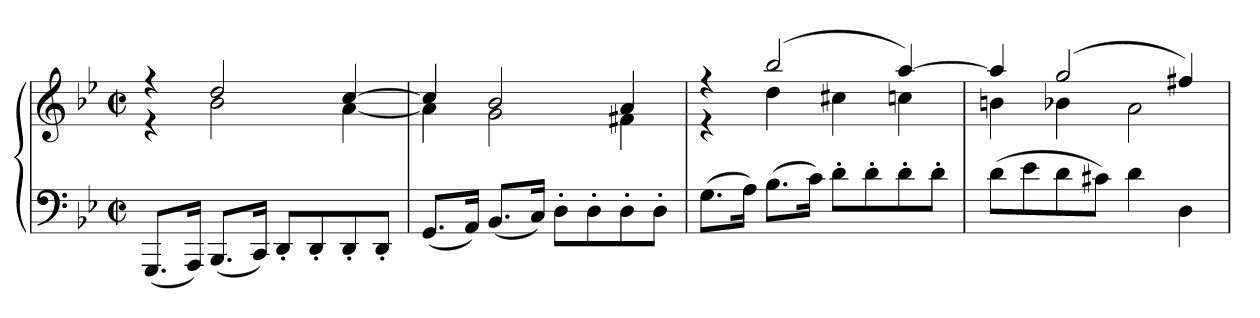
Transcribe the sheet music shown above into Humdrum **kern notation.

**kern	**kern
*part1	*part1
*staff2	*staff1
*clefF4	*clefG2
*k[b-e-]	*k[b-e-]
*M2/2	*M2/2
*met(c|)	*met(c|)
=	=
*	*^
(8.GGGL	4r	4r
16AAAJk)	.	.
(8.BBB-L	2dd	2b-
16CCJk)	.	.
8DD'L	.	.
8DD'	.	.
8DD'	[4cc	[4a
8DD'J	.	.
=77	=77	=77
(8.GGL	4cc]	4a]
16AAJk)	.	.
(8.BB-L	2b-	2g
16CJk)	.	.
8D'L	.	.
8D'	.	.
8D'	4a	4f#X
8D'J	.	.
=78	=78	=78
(8.GL	4r	4r
16AJk)	.	.
(8.B-L	(2bb-	4dd
16cJk)	.	.
8d'L	.	4cc#X
8d'	.	.
8d'	[4aa)	4ccn
8d'J	.	.
=79	=79	=79
(8dL	4aa]	4bn
8e-	.	.
8d	(2gg	4b-X
8c#XJ)	.	.
4d	.	2a
4D	4ff#X)	.
*	*v	*v
=	=
*-	*-
